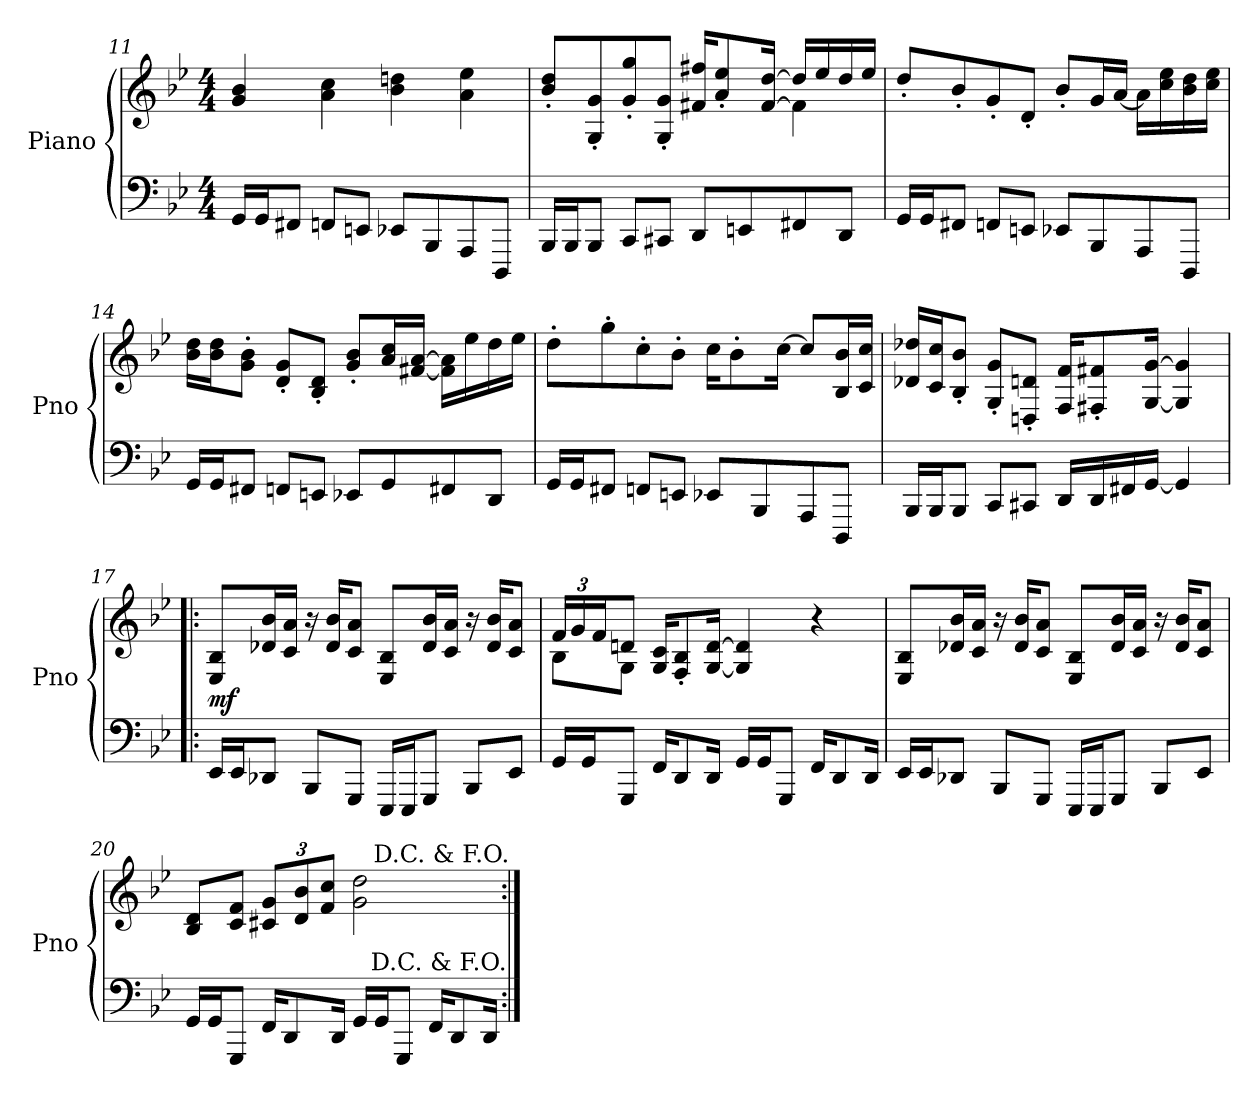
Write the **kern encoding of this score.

**kern	**kern	**dynam
*part1	*part1	*part1
*staff2	*staff1	*staff1/2
*I"Piano	*	*
*I'Pno	*	*
!!LO:PB:g=z
*clefF4	*clefG2	*
*k[b-e-]	*k[b-e-]	*
*M4/4	*M4/4	*
=11	=11	=11
16GG/LL	4g/ 4b-/	.
16GG/J	.	.
8FF#X/J	.	.
8FFn/L	4a\ 4cc\	.
8EEn/J	.	.
8EE-X/L	4b-\ 4ddn\	.
8BBB-/	.	.
8AAA/	4a\ 4ee-\	.
8DDD/J	.	.
=12	=12	=12
*	*^	*
16BBB-/LL	8b-/' 8dd/'L	2.ryy	.
16BBB-/J	.	.	.
8BBB-/J	8G/' 8g/'	.	.
8CC/L	8g/' 8gg/'	.	.
8CC#X/J	8G/' 8g/'J	.	.
8DD/L	16f#X/ 16ff#X/KL	.	.
.	8a/' 8ee-/'	.	.
8EEn/	.	.	.
.	[16f#/ [16dd/Jk	.	.
8FF#X/	16dd/LL]	4f#\]	.
.	16ee-/	.	.
8DD/J	16dd/	.	.
.	16ee-/JJ	.	.
*	*v	*v	*
!!LO:LB:g=z
=13	=13	=13
16GG/LL	8dd'/L	.
16GG/J	.	.
8FF#X/J	8b-'/	.
8FFn/L	8g'/	.
8EEn/J	8d'/J	.
8EE-X/L	8b-'/L	.
8BBB-/	16g/L	.
.	[16a/JJ	.
8AAA/	16a\LL]	.
.	16cc\ 16ee-\	.
8DDD/J	16b-\ 16dd\	.
.	16cc\ 16ee-\JJ	.
=14	=14	=14
16GG/LL	16b-\ 16dd\LL	.
16GG/J	16b-\ 16dd\J	.
8FF#X/J	8g\' 8b-\'J	.
8FFn/L	8d/' 8g/'L	.
8EEn/J	8B-/' 8d/'J	.
8EE-X/L	8g/' 8b-/'L	.
8GG/	16a/ 16cc/L	.
.	[16f#X/ [16a/JJ	.
8FF#X/	16f#\] 16a\]LL	.
.	16ee-\	.
8DD/J	16dd\	.
.	16ee-\JJ	.
!!LO:LB:g=z
=15	=15	=15
16GG/LL	8dd'\L	.
16GG/J	.	.
8FF#X/J	8gg'\	.
8FFn/L	8cc'\	.
8EEn/J	8b-'\J	.
8EE-X/L	16cc\KL	.
.	8b-'\	.
8BBB-/	.	.
.	[16cc\Jk	.
8AAA/	8cc/L]	.
8DDD/J	16B-/ 16b-/L	.
.	16c/ 16cc/JJ	.
=16	=16	=16
16BBB-/LL	16d-X/ 16dd-X/LL	.
16BBB-/J	16c/ 16cc/J	.
8BBB-/J	8B-/' 8b-/'J	.
8CC/L	8G/' 8g/'L	.
8CC#X/J	8Dn/' 8dn/'J	.
16DD/LL	16F/ 16f/KL	.
16DD/	8F#X/' 8f#X/'	.
16FF#X/	.	.
[16GG/JJ	[16G/ [16g/Jk	.
4GG/]	4G/] 4g/]	.
!!LO:LB:g=z
=17!|:	=17!|:	=17!|:
!	!	!LO:DY:b
16EE-/LL	8E-/ 8B-/L	mf
16EE-/J	.	.
8DD-X/J	16d-X/ 16b-/L	.
.	16c/ 16a/JJ	.
8BBB-/L	16r	.
.	16d-/ 16b-/KL	.
8GGG/J	8c/ 8a/J	.
16EEE-/LL	8E-/ 8B-/L	.
16EEE-/J	.	.
8GGG/J	16d-/ 16b-/L	.
.	16c/ 16a/JJ	.
8BBB-/L	16r	.
.	16d-/ 16b-/KL	.
8EE-/J	8c/ 8a/J	.
=18	=18	=18
*	*^	*
16GG/LL	24f/LL	8B-\L	.
.	24g/	.	.
16GG/J	.	.	.
.	24f/J	.	.
8GGG/J	8dn/J	8G\J	.
16FF/KL	16G/ 16c/KL	4ryy	.
8DD/	8F/' 8B-/'	.	.
16DD/Jk	[16G/ [16d/Jk	.	.
16GG/LL	4G/] 4d/]	4ryy	.
16GG/J	.	.	.
8GGG/J	.	.	.
16FF/KL	4r	4ryy	.
8DD/	.	.	.
16DD/Jk	.	.	.
*	*v	*v	*
!!LO:LB:g=z
=19	=19	=19
16EE-/LL	8E-/ 8B-/L	.
16EE-/J	.	.
8DD-X/J	16d-X/ 16b-/L	.
.	16c/ 16a/JJ	.
8BBB-/L	16r	.
.	16d-/ 16b-/KL	.
8GGG/J	8c/ 8a/J	.
16EEE-/LL	8E-/ 8B-/L	.
16EEE-/J	.	.
8GGG/J	16d-/ 16b-/L	.
.	16c/ 16a/JJ	.
8BBB-/L	16r	.
.	16d-/ 16b-/KL	.
8EE-/J	8c/ 8a/J	.
=20	=20	=20
16GG/LL	8B-/ 8d/L	.
16GG/J	.	.
8GGG/J	8c/ 8f/J	.
*	*Xbrackettup	*
16FF/KL	12c#X/ 12g/L	.
8DD/	.	.
.	12d/ 12b-/	.
.	12f/ 12cc/J	.
16DD/Jk	.	.
16GG/LL	2g\ 2dd\	.
16GG/J	.	.
8GGG/J	.	.
16FF/KL	.	.
8DD/	.	.
16DD/Jk	.	.
!	!LO:TX:a:t=D.C. &amp; F.O.	!
!LO:TX:a:t=D.C. &amp; F.O.	!	!
=:|!	=:|!	=:|!
*-	*-	*-
